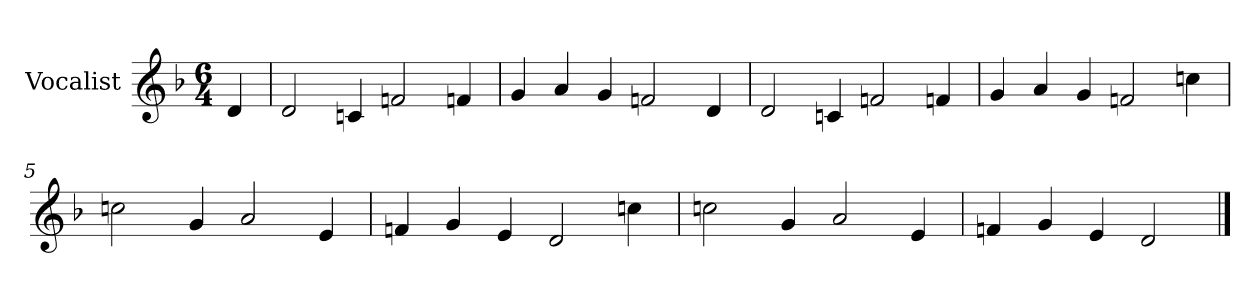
**kern
*part1
*staff1
*I"Vocalist
*k[b-]
*d:
*M6/4
=
4d
=1
2d
4cn
2fn
4fn
=2
4g
4a
4g
2fn
4d
=3
2d
4cn
2fn
4fn
=4
4g
4a
4g
2fn
4ccn
=5
2ccn
4g
2a
4e
=6
4fn
4g
4e
2d
4ccn
=7
2ccn
4g
2a
4e
=8
4fn
4g
4e
2d
==
*-
